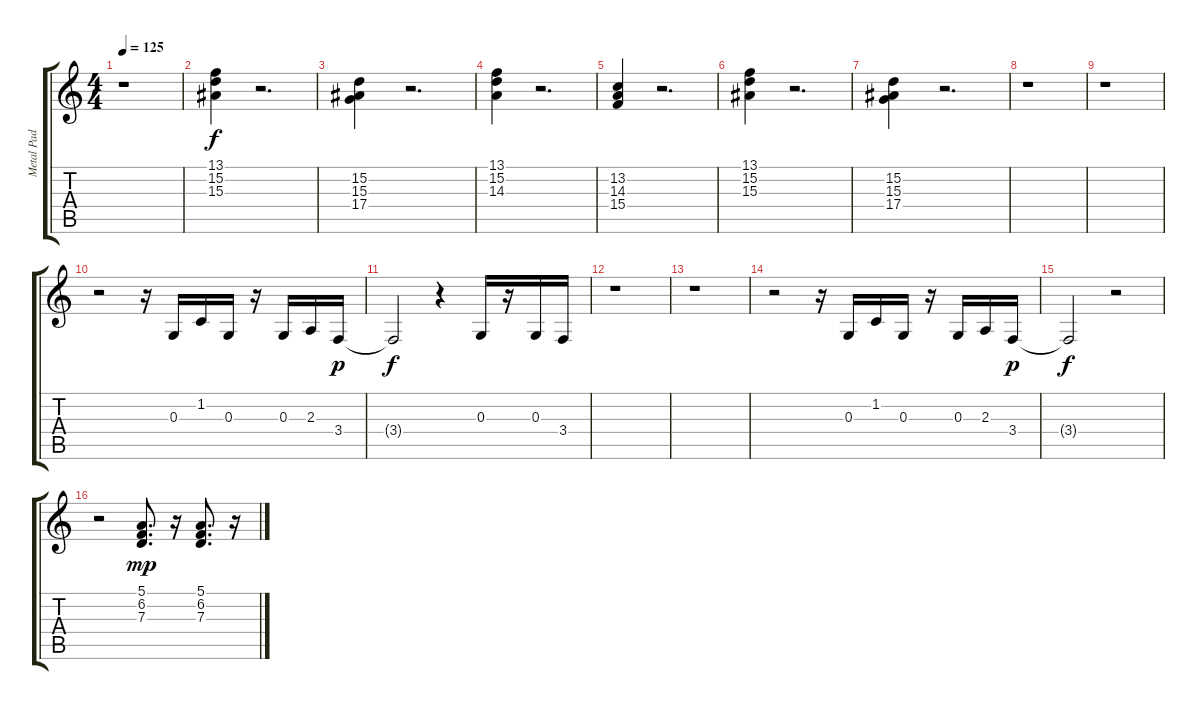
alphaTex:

\track ("Metal Pad " "Metal Pad ") {instrument pad6metallic}
\staff {score tabs}
\tuning (E4 B3 G3 D3 A2 E2) {hide}
\ts (4 4)
\tempo 125
\clef g2
\ks c
r.1{dy f} |
(13.1 15.2 15.3).4 r.2{d} |
(15.2 15.3 17.4).4 r.2{d} |
(13.1 15.2 14.3).4 r.2{d} |
(13.2 14.3 15.4).4 r.2{d} |
(13.1 15.2 15.3).4 r.2{d} |
(15.2 15.3 17.4).4 r.2{d} |
r.1 |
r.1 |
r.2 r.16 0.3.16 1.2.16 0.3.16 r.16 0.3.16 2.3.16 3.4.16{dy p} |
3.4{t}.2{dy f} r.4 0.3.16 r.16 0.3.16 3.4.16 |
r.1 |
r.1 |
r.2 r.16 0.3.16 1.2.16 0.3.16 r.16 0.3.16 2.3.16 3.4.16{dy p} |
3.4{t}.2{dy f} r.2 |
r.2 (5.1 6.2 7.3).8{d dy mp} r.16 (5.1 6.2 7.3).8{d} r.16
